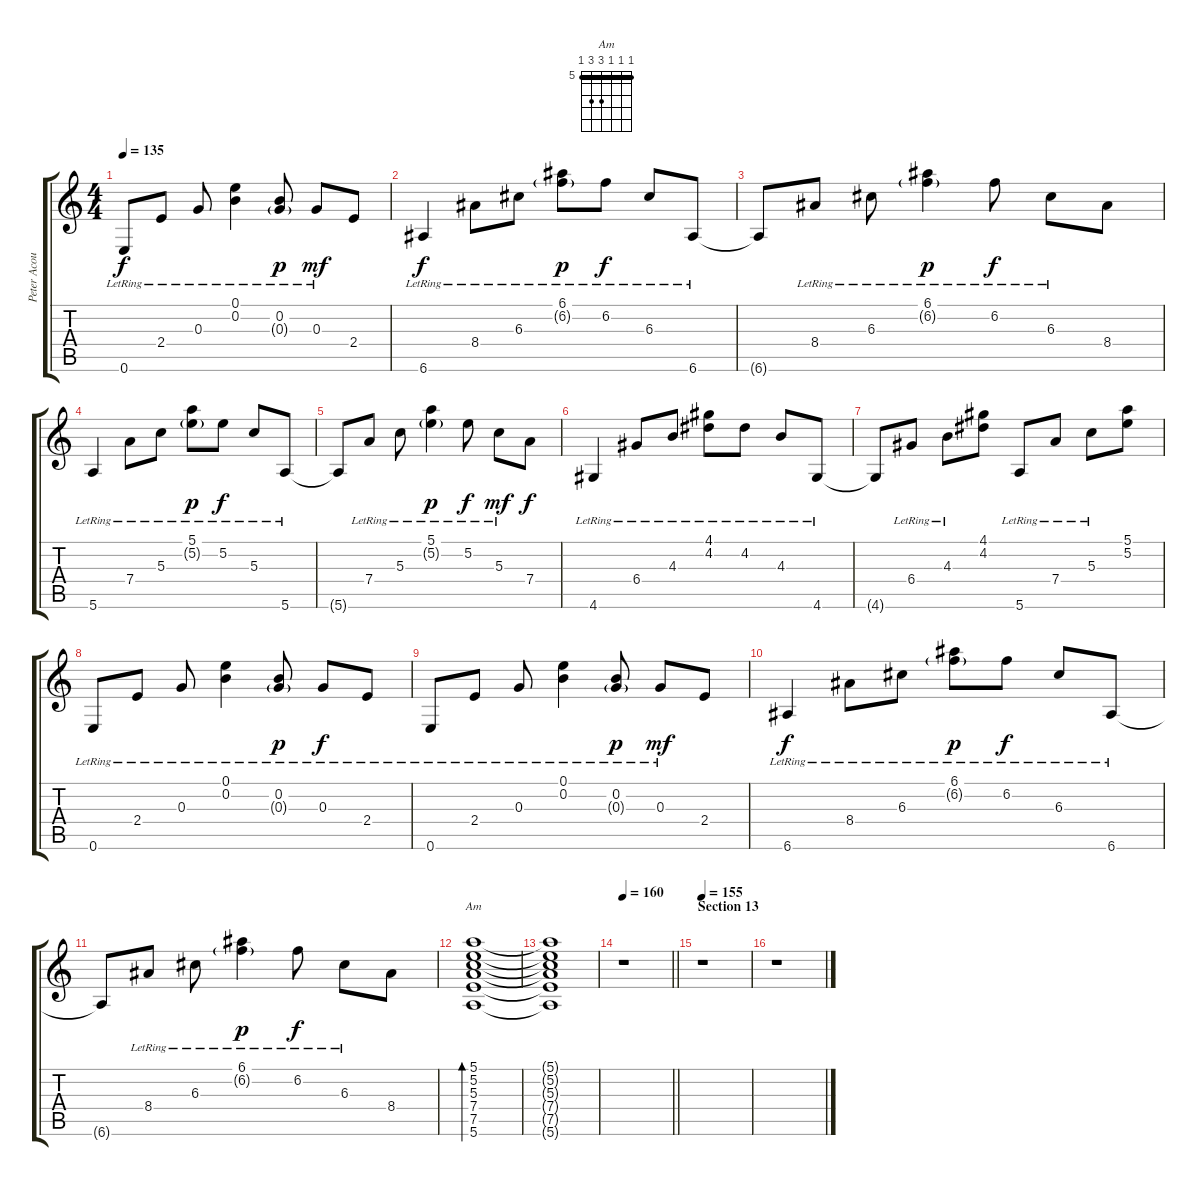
\track ("Peter Acoustic" "Peter Acou") {instrument acousticguitarsteel}
\staff {score tabs}
\tuning (E4 B3 G3 D3 A2 E2) {hide}
\chord ("Am" 5 5 5 7 7 5) {firstfret 5 barre 5}
\ts (4 4)
\tempo 135
\clef g2
\ks c
0.6{lr}.8{dy f} 2.4{lr}.8 0.3{lr}.8 (0.1{lr} 0.2{lr}).4 (0.2{lr} 0.3{g lr}).8{dy p} 0.3{lr}.8{dy mf} 2.4.8 |
6.6{lr}.4{dy f} 8.4{lr}.8 6.3{lr}.8 (6.1{lr} 6.2{g}).8{dy p} 6.2{lr}.8{dy f} 6.3{lr}.8 6.6{lr}.8 |
6.6{t}.8 8.4{lr}.8 6.3{lr}.8 (6.1{lr} 6.2{g lr}).4{dy p} 6.2{lr}.8{dy f} 6.3{lr}.8 8.4.8 |
5.6{lr}.4 7.4{lr}.8 5.3{lr}.8 (5.1{lr} 5.2{g lr}).8{dy p} 5.2{lr}.8{dy f} 5.3{lr}.8 5.6{lr}.8 |
5.6{t}.8 7.4{lr}.8 5.3{lr}.8 (5.1{lr} 5.2{g}).4{dy p} 5.2{lr}.8{dy f} 5.3{lr}.8{dy mf} 7.4.8{dy f} |
4.6{lr}.4 6.4{lr}.8 4.3{lr}.8 (4.1{lr} 4.2).8 4.2{lr}.8 4.3{lr}.8 4.6{lr}.8 |
4.6{t}.8 6.4{lr}.8 4.3{lr}.8 (4.1 4.2).8 5.6{lr}.8 7.4{lr}.8 5.3{lr}.8 (5.1 5.2).8 |
0.6{lr}.8 2.4{lr}.8 0.3{lr}.8 (0.1{lr} 0.2{lr}).4 (0.2{lr} 0.3{g lr}).8{dy p} 0.3{lr}.8{dy f} 2.4{lr}.8 |
0.6{lr}.8 2.4{lr}.8 0.3{lr}.8 (0.1{lr} 0.2{lr}).4 (0.2{lr} 0.3{g lr}).8{dy p} 0.3{lr}.8{dy mf} 2.4.8 |
6.6{lr}.4{dy f} 8.4{lr}.8 6.3{lr}.8 (6.1{lr} 6.2{g}).8{dy p} 6.2{lr}.8{dy f} 6.3{lr}.8 6.6{lr}.8 |
6.6{t}.8 8.4{lr}.8 6.3{lr}.8 (6.1{lr} 6.2{g lr}).4{dy p} 6.2{lr}.8{dy f} 6.3{lr}.8 8.4.8 |
(5.1 5.2 5.3 7.4 7.5 5.6).1{bd 240 ch "Am"} |
(5.1{t} 5.2{t} 5.3{t} 7.4{t} 7.5{t} 5.6{t}).1 |
\tempo 160
\barLineRight lightlight
r.1 |
\section ("" "Section 13")
\tempo 155
r.1 |
r.1
